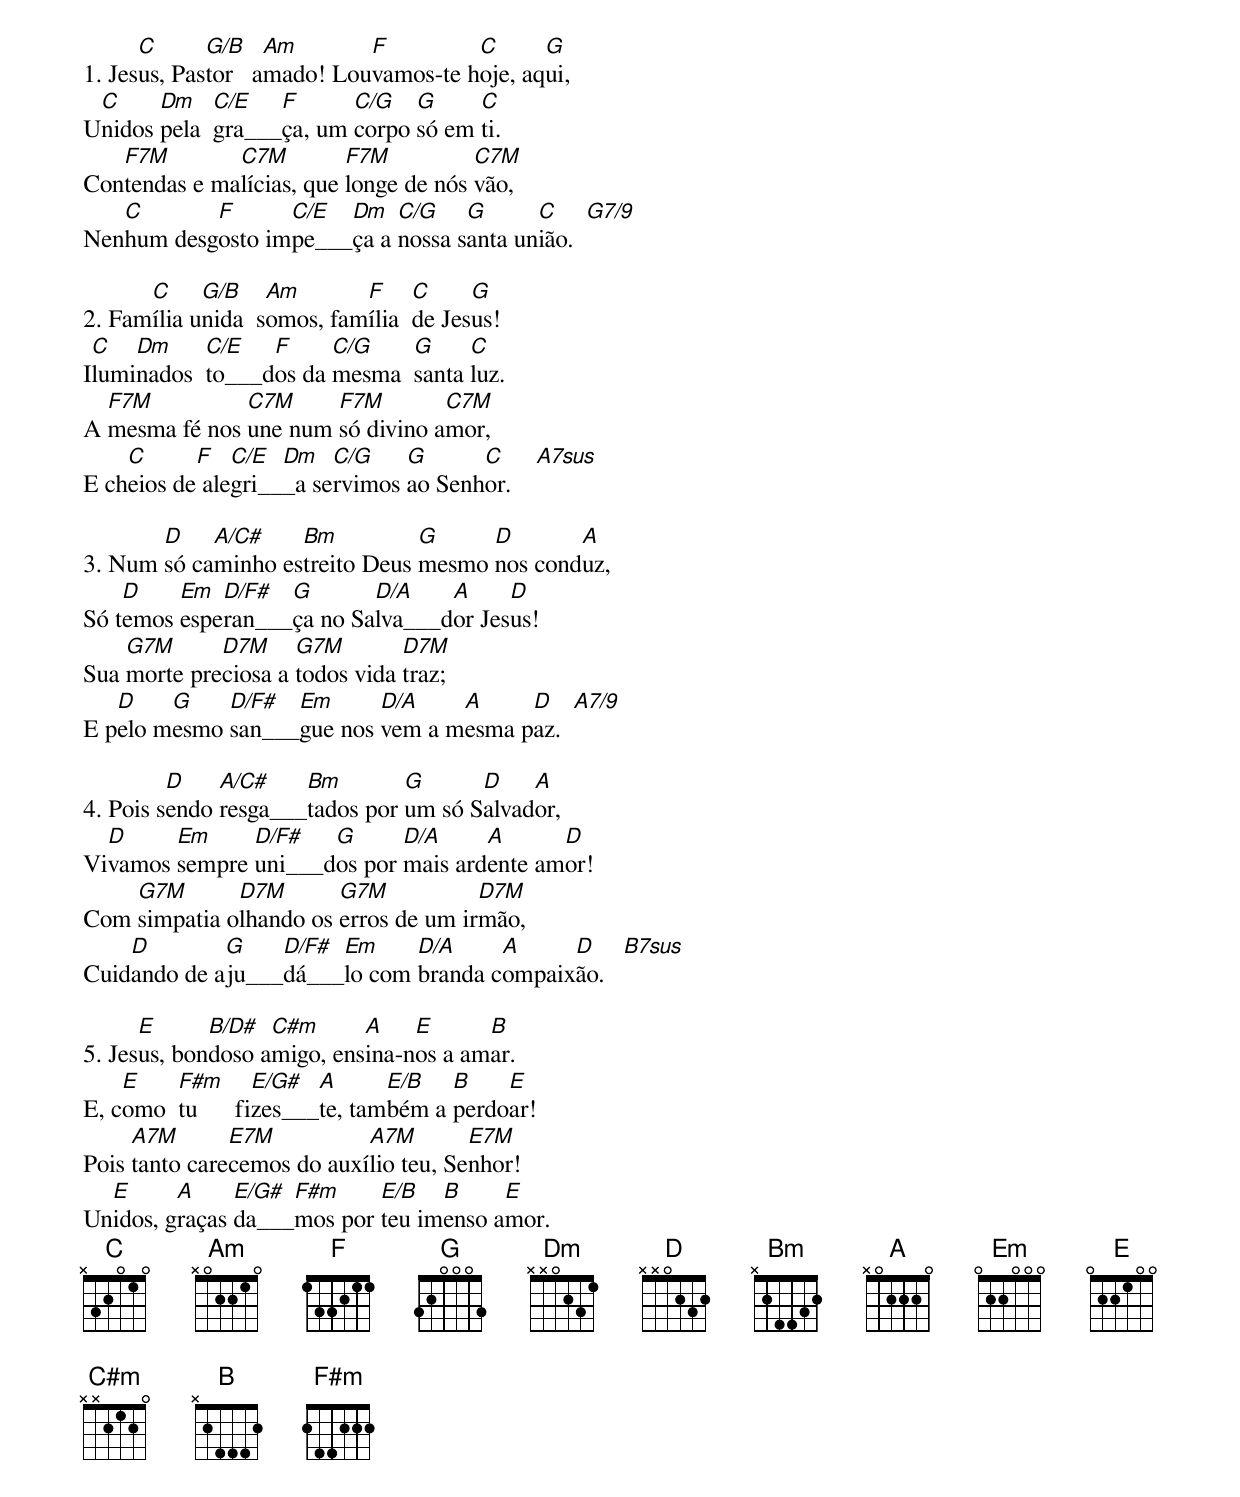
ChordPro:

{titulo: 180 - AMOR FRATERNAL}
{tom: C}

1. Jes[C]us, Pas[G/B]tor   a[Am]mado! Lou[F]vamos-te h[C]oje, aq[G]ui,
U[C]nidos [Dm]pela  [C/E]gra___[F]ça, um [C/G]corpo [G]só em [C]ti.
Con[F7M]tendas e ma[C7M]lícias, que [F7M]longe de nós [C7M]vão,
Nen[C]hum desg[F]osto im[C/E]pe___[Dm]ça a [C/G]nossa s[G]anta un[C]ião.  [G7/9]

2. Fam[C]ília u[G/B]nida  s[Am]omos, fam[F]ília  [C]de Jes[G]us!
I[C]lumi[Dm]nados  [C/E]to___d[F]os da [C/G]mesma  [G]santa [C]luz.
A [F7M]mesma fé nos [C7M]une num [F7M]só divino a[C7M]mor,
E ch[C]eios de[F] ale[C/E]gri__[Dm]_a se[C/G]rvimos [G]ao Senh[C]or.    [A7sus]

3. Num [D]só ca[A/C#]minho es[Bm]treito Deus [G]mesmo [D]nos cond[A]uz,
Só t[D]emos [Em]espe[D/F#]ran___[G]ça no Sa[D/A]lva___d[A]or Jes[D]us!
Sua [G7M]morte pre[D7M]ciosa a [G7M]todos vida [D7M]traz;
E p[D]elo m[G]esmo [D/F#]san___[Em]gue nos [D/A]vem a m[A]esma p[D]az.  [A7/9]

4. Pois s[D]endo [A/C#]resga___[Bm]tados por [G]um só S[D]alvad[A]or,
Vi[D]vamos [Em]sempre [D/F#]uni___d[G]os por [D/A]mais ard[A]ente am[D]or!
Com [G7M]simpatia o[D7M]lhando os [G7M]erros de um ir[D7M]mão,
Cuid[D]ando de a[G]ju___[D/F#]dá___[Em]lo com [D/A]branda c[A]ompaix[D]ão.   [B7sus]

5. Jes[E]us, bon[B/D#]doso a[C#m]migo, ens[A]ina-n[E]os a am[B]ar.
E, c[E]omo  [F#m]tu      fi[E/G#]zes___[A]te, tam[E/B]bém a [B]perdo[E]ar!
Pois [A7M]tanto care[E7M]cemos do auxí[A7M]lio teu, Se[E7M]nhor!
Un[E]idos, g[A]raças [E/G#]da___[F#m]mos por [E/B]teu im[B]enso a[E]mor.
